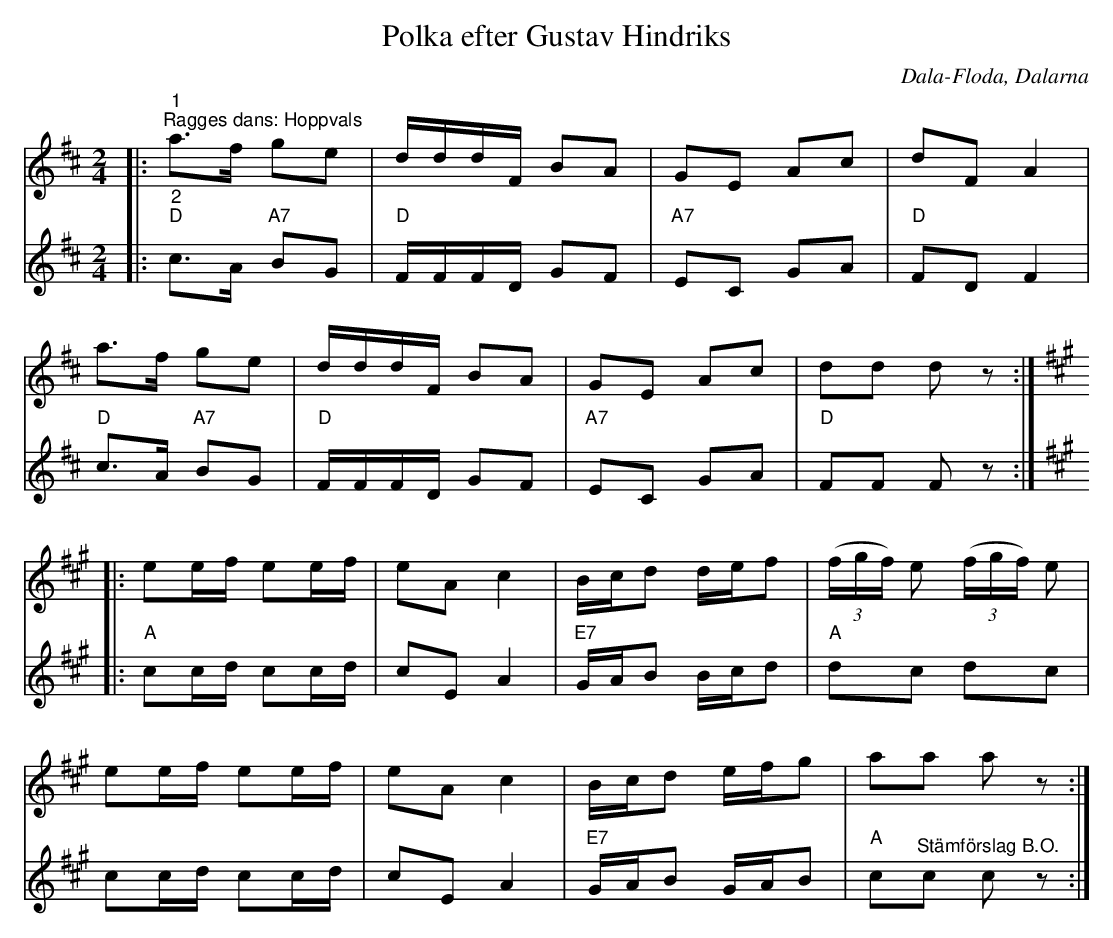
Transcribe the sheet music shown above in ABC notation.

X:1
T:Polka efter Gustav Hindriks
O:Dala-Floda, Dalarna
L:1/8
M:2/4
K:D
V:1
|:"^1""^Ragges dans: Hoppvals" a>f ge | d/d/d/F/ BA | GE Ac | dF A2 |
a>f ge | d/d/d/F/ BA | GE Ac | dd d z ::
[K:A] ee/f/ ee/f/ | eA c2 | B/c/d d/e/f | (3(f/g/f/) e (3(f/g/f/) e |
ee/f/ ee/f/ | eA c2 | B/c/d e/f/g | aa a z :|
V:2
|:"^2""D" c>A"A7" BG |"D" F/F/F/D/ GF |"A7" EC GA |"D" FD F2 |
"D" c>A "A7" BG | "D" F/F/F/D/ GF | "A7" EC GA |"D" FF F z ::
[K:A]"A" cc/d/ cc/d/ | cE A2 |"E7" G/A/B B/c/d |"A" dc dc |
cc/d/ cc/d/ | cE A2 | "E7" G/A/B G/A/B |"A" c"^Stämförslag B.O."c c z :|
